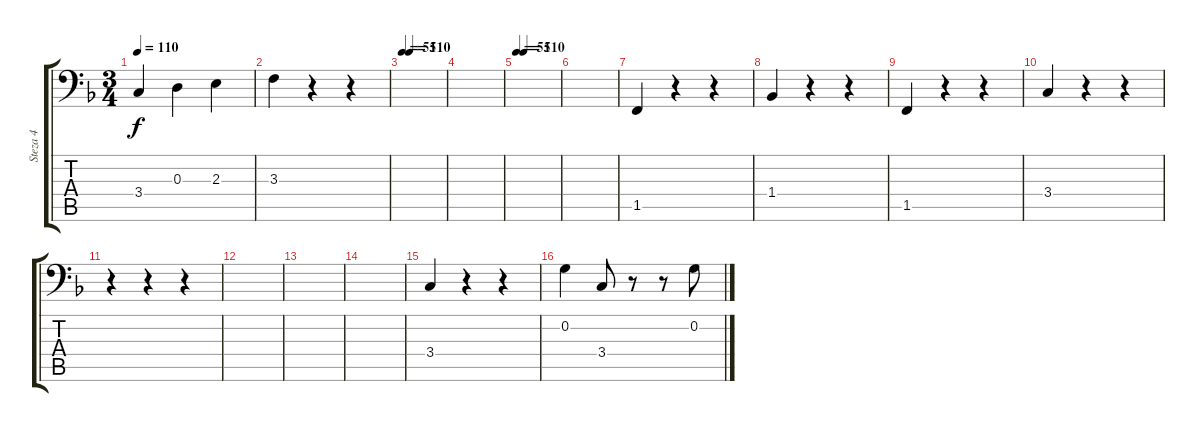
\track ("Steza 4" "Steza 4") {instrument electricbassfinger}
\staff {score tabs}
\tuning (C3 G2 D2 A1 E1 B0) {hide}
\ts (3 4)
\tempo 110
\clef f4
\ks f
3.4.4{dy f} 0.3.4 2.3.4 |
3.3.4 r.4 r.4 |
\tempo 55
\tempo (110 0.16666666666666666)
|
|
\tempo 55
\tempo (110 0.16666666666666666)
|
|
1.5.4 r.4 r.4 |
1.4.4 r.4 r.4 |
1.5.4 r.4 r.4 |
3.4.4 r.4 r.4 |
r.4 r.4 r.4 |
|
|
|
3.4.4 r.4 r.4 |
0.2.4 3.4.8 r.8 r.8 0.2.8
